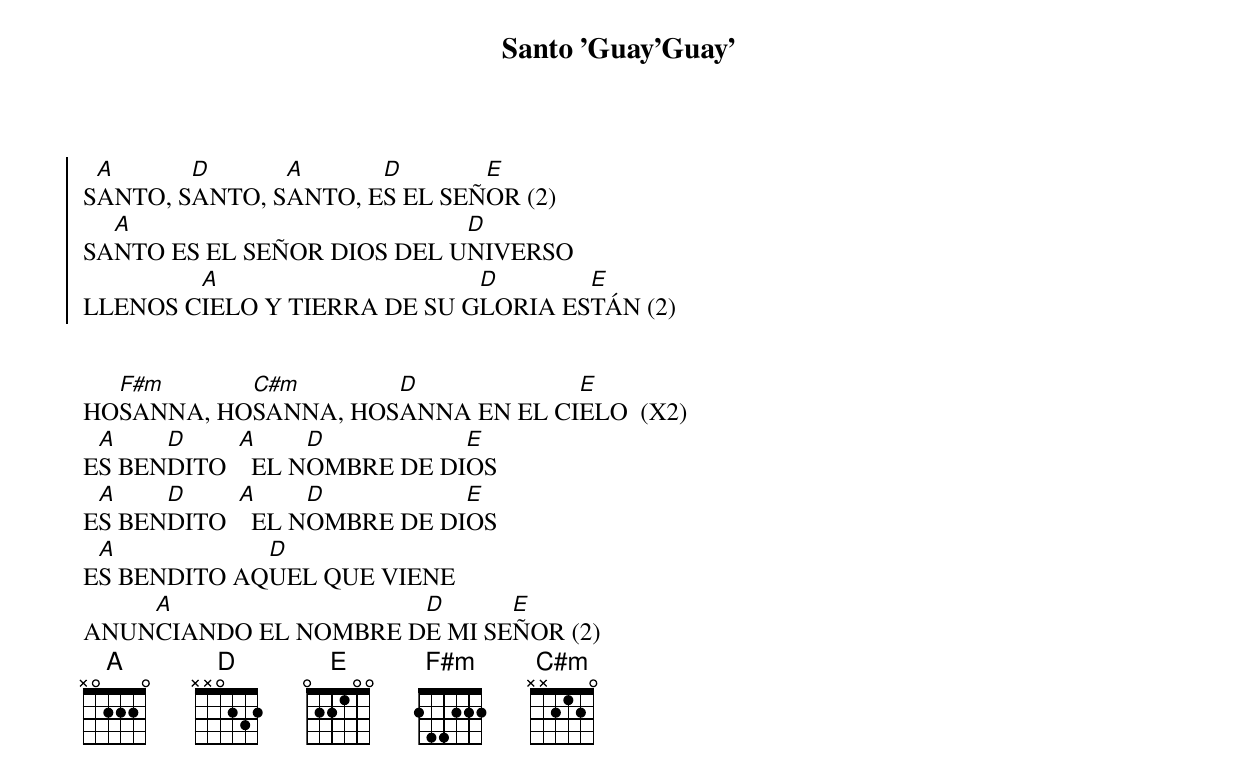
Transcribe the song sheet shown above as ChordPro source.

{title: Santo 'Guay'Guay'}
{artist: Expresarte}
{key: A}


{soc}
S[A]ANTO, S[D]ANTO, S[A]ANTO, E[D]S EL SEÑ[E]OR (2)
SA[A]NTO ES EL SEÑOR DIOS DEL U[D]NIVERSO
LLENOS C[A]IELO Y TIERRA DE SU G[D]LORIA ES[E]TÁN (2)
{eoc}


HO[F#m]SANNA, HO[C#m]SANNA, HOS[D]ANNA EN EL CI[E]ELO  (X2)
E[A]S BEN[D]DITO  [A]  EL N[D]OMBRE DE DI[E]OS
E[A]S BEN[D]DITO  [A]  EL N[D]OMBRE DE DI[E]OS
E[A]S BENDITO AQ[D]UEL QUE VIENE
ANUN[A]CIANDO EL NOMBRE D[D]E MI SE[E]ÑOR (2)
